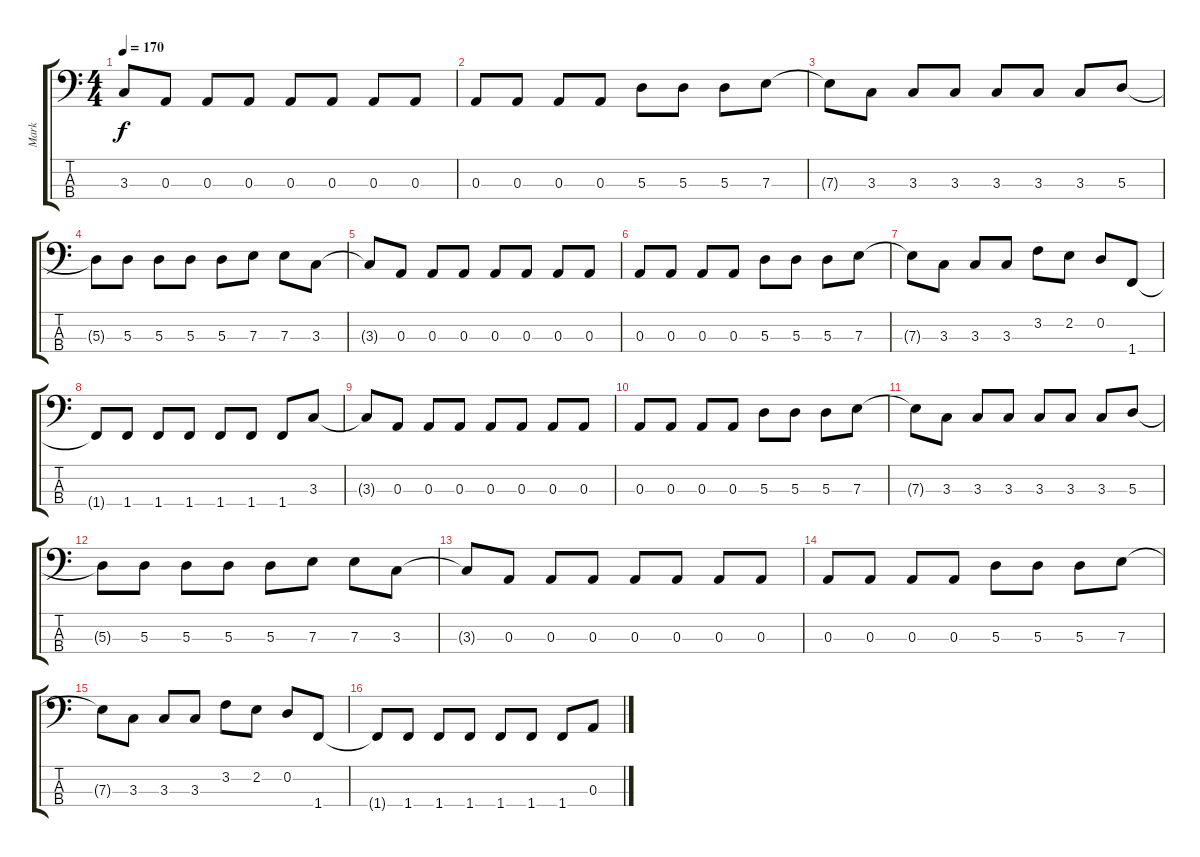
\track ("Mark" "Mark") {instrument electricbasspick}
\staff {score tabs}
\tuning (G2 D2 A1 E1) {hide}
\ts (4 4)
\tempo 170
\clef f4
\ks c
3.3.8{dy f instrument electricbasspick} 0.3.8 0.3.8 0.3.8 0.3.8 0.3.8 0.3.8 0.3.8 |
0.3.8 0.3.8 0.3.8 0.3.8 5.3.8 5.3.8 5.3.8 7.3.8 |
7.3{t}.8 3.3.8 3.3.8 3.3.8 3.3.8 3.3.8 3.3.8 5.3.8 |
5.3{t}.8 5.3.8 5.3.8 5.3.8 5.3.8 7.3.8 7.3.8 3.3.8 |
3.3{t}.8 0.3.8 0.3.8 0.3.8 0.3.8 0.3.8 0.3.8 0.3.8 |
0.3.8 0.3.8 0.3.8 0.3.8 5.3.8 5.3.8 5.3.8 7.3.8 |
7.3{t}.8 3.3.8 3.3.8 3.3.8 3.2.8 2.2.8 0.2.8 1.4.8 |
1.4{t}.8 1.4.8 1.4.8 1.4.8 1.4.8 1.4.8 1.4.8 3.3.8 |
3.3{t}.8 0.3.8 0.3.8 0.3.8 0.3.8 0.3.8 0.3.8 0.3.8 |
0.3.8 0.3.8 0.3.8 0.3.8 5.3.8 5.3.8 5.3.8 7.3.8 |
7.3{t}.8 3.3.8 3.3.8 3.3.8 3.3.8 3.3.8 3.3.8 5.3.8 |
5.3{t}.8 5.3.8 5.3.8 5.3.8 5.3.8 7.3.8 7.3.8 3.3.8 |
3.3{t}.8 0.3.8 0.3.8 0.3.8 0.3.8 0.3.8 0.3.8 0.3.8 |
0.3.8 0.3.8 0.3.8 0.3.8 5.3.8 5.3.8 5.3.8 7.3.8 |
7.3{t}.8 3.3.8 3.3.8 3.3.8 3.2.8 2.2.8 0.2.8 1.4.8 |
1.4{t}.8 1.4.8 1.4.8 1.4.8 1.4.8 1.4.8 1.4.8 0.3.8
